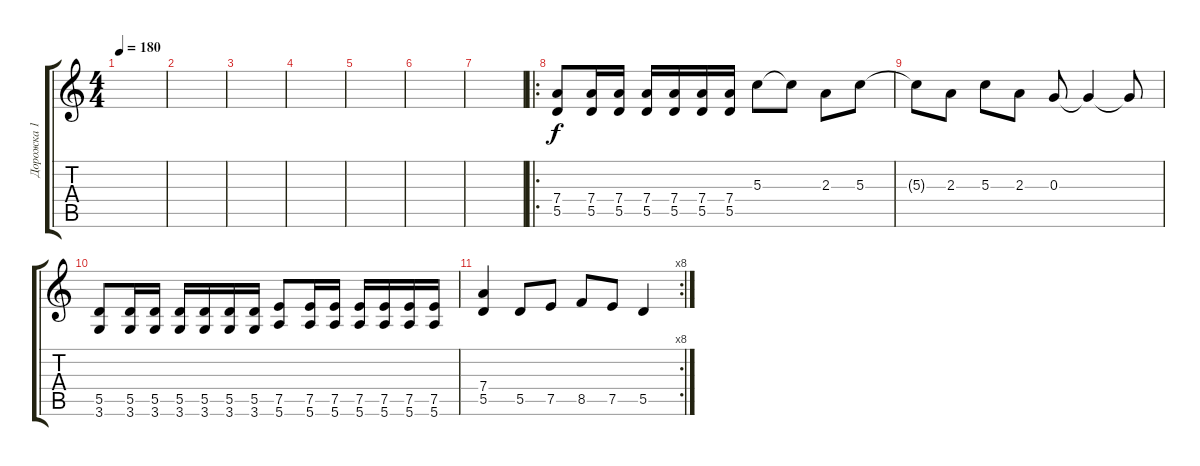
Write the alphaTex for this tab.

\track ("Дорожка 1" "Дорожка 1") {instrument distortionguitar}
\staff {score tabs}
\tuning (E4 B3 G3 D3 A2 E2) {hide}
\ts (4 4)
\tempo 180
\clef g2
\ks c
|
|
|
|
|
|
|
\ro
(7.4 5.5).8 (7.4 5.5).16 (7.4 5.5).16 (7.4 5.5).16 (7.4 5.5).16 (7.4 5.5).16 (7.4 5.5).16 5.3.8 5.3{t}.8 2.3.8 5.3.8 |
5.3{t}.8 2.3.8 5.3.8 2.3.8 0.3.8 0.3{t}.4 0.3{t}.8 |
(5.5 3.6).8 (5.5 3.6).16 (5.5 3.6).16 (5.5 3.6).16 (5.5 3.6).16 (5.5 3.6).16 (5.5 3.6).16 (7.5 5.6).8 (7.5 5.6).16 (7.5 5.6).16 (7.5 5.6).16 (7.5 5.6).16 (7.5 5.6).16 (7.5 5.6).16 |
\rc 8
(7.4 5.5).4 5.5.8 7.5.8 8.5.8 7.5.8 5.5.4
